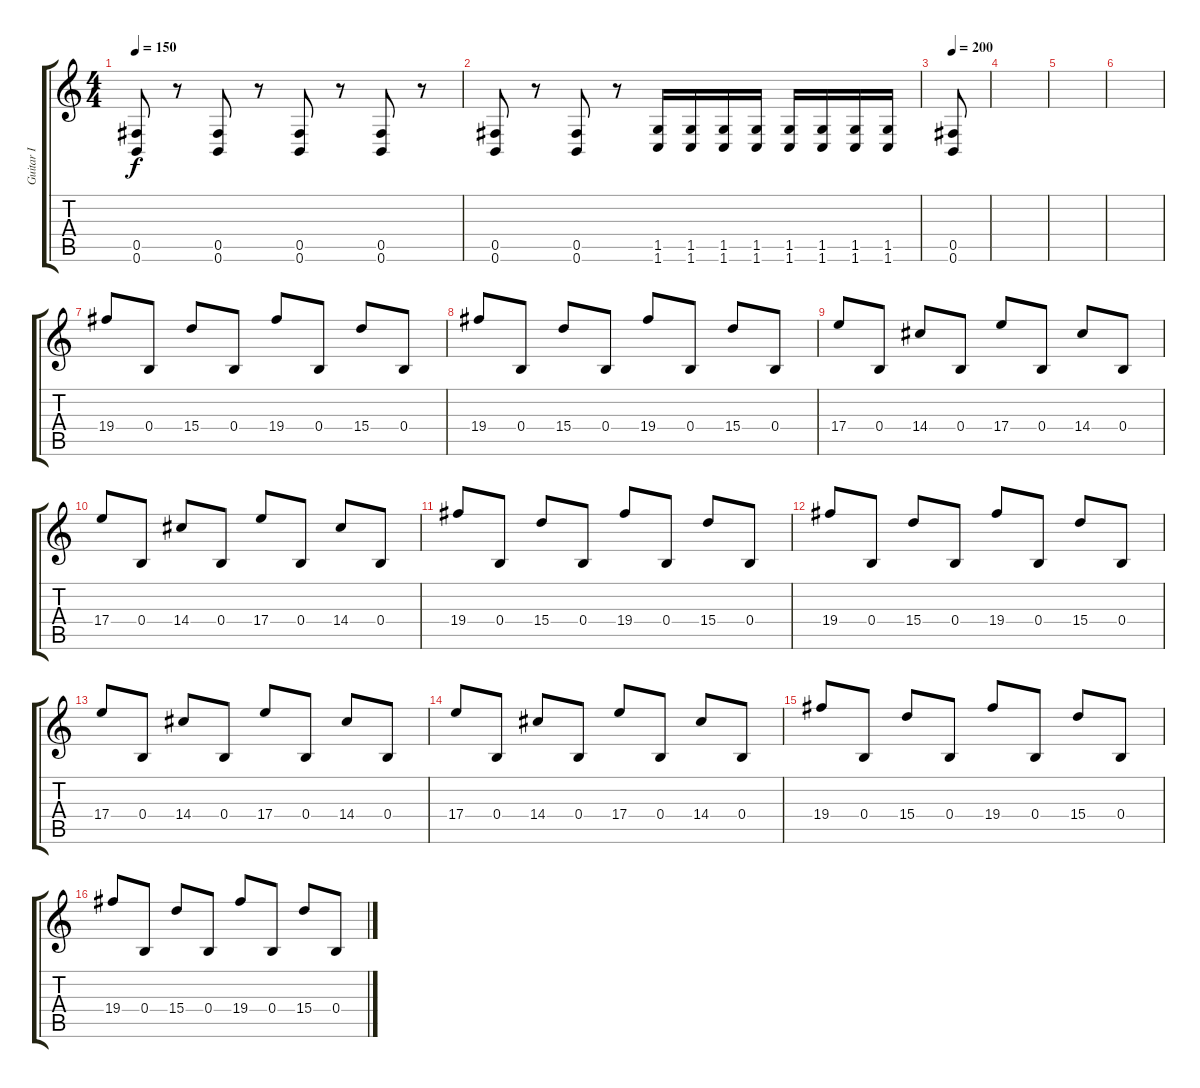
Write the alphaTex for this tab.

\track ("Guitar I" "Guitar I") {instrument distortionguitar}
\staff {score tabs}
\tuning (Db4 Ab3 E3 B2 Gb2 B1) {hide}
\ts (4 4)
\tempo 150
\clef g2
\ks c
(0.5 0.6).8{dy f} r.8 (0.5 0.6).8 r.8 (0.5 0.6).8 r.8 (0.5 0.6).8 r.8 |
(0.5 0.6).8 r.8 (0.5 0.6).8 r.8 (1.5 1.6).16 (1.5 1.6).16 (1.5 1.6).16 (1.5 1.6).16 (1.5 1.6).16 (1.5 1.6).16 (1.5 1.6).16 (1.5 1.6).16 |
\tempo 200
(0.5 0.6).8 |
|
|
|
19.4.8 0.4.8 15.4.8 0.4.8 19.4.8 0.4.8 15.4.8 0.4.8 |
19.4.8 0.4.8 15.4.8 0.4.8 19.4.8 0.4.8 15.4.8 0.4.8 |
17.4.8 0.4.8 14.4.8 0.4.8 17.4.8 0.4.8 14.4.8 0.4.8 |
17.4.8 0.4.8 14.4.8 0.4.8 17.4.8 0.4.8 14.4.8 0.4.8 |
19.4.8 0.4.8 15.4.8 0.4.8 19.4.8 0.4.8 15.4.8 0.4.8 |
19.4.8 0.4.8 15.4.8 0.4.8 19.4.8 0.4.8 15.4.8 0.4.8 |
17.4.8 0.4.8 14.4.8 0.4.8 17.4.8 0.4.8 14.4.8 0.4.8 |
17.4.8 0.4.8 14.4.8 0.4.8 17.4.8 0.4.8 14.4.8 0.4.8 |
19.4.8 0.4.8 15.4.8 0.4.8 19.4.8 0.4.8 15.4.8 0.4.8 |
19.4.8 0.4.8 15.4.8 0.4.8 19.4.8 0.4.8 15.4.8 0.4.8
